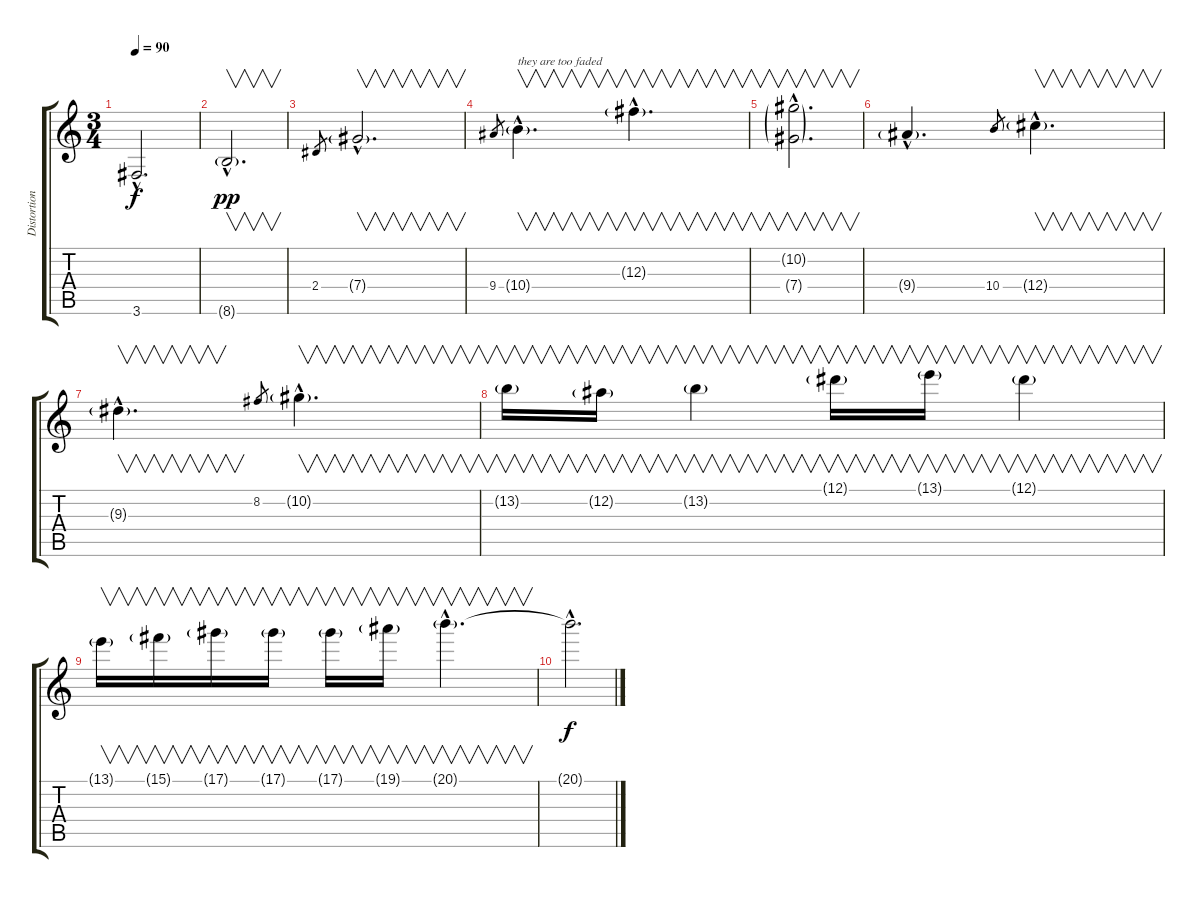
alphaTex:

\track ("Distortion Lead Guitar" "Distortion") {instrument distortionguitar}
\staff {score tabs}
\tuning (Eb4 Bb3 Gb3 Db3 Ab2 Eb2) {hide}
\ts (3 4)
\tempo 90
\clef g2
\ks c
3.6{hac t}.2{d dy f} |
8.6{g hac}.2{v d dy pp} |
2.4.8{gr} 7.4{g hac}.2{v d} |
9.4.8{gr} 10.4{g hac}.4{v d txt "they are too faded"} 12.3{g hac}.4{v d} |
(10.2{g hac} 7.4{g hac}).2{v d} |
9.4{g hac}.4{d} 10.4.8{gr} 12.4{g hac}.4{v d} |
9.3{g hac}.4{v d} 8.2.8{gr} 10.2{g hac}.4{v d} |
13.2{g}.16{v} 12.2{g}.16{v} 13.2{g}.4{v} 12.1{g}.16{v} 13.1{g}.16{v} 12.1{g}.4{v} |
13.1{g}.16{v} 15.1{g}.16{v} 17.1{g}.16{v} 17.1{g}.16{v} 17.1{g}.16{v} 19.1{g}.16{v} 20.1{g hac}.4{v d} |
20.1{hac t}.2{d dy f}
